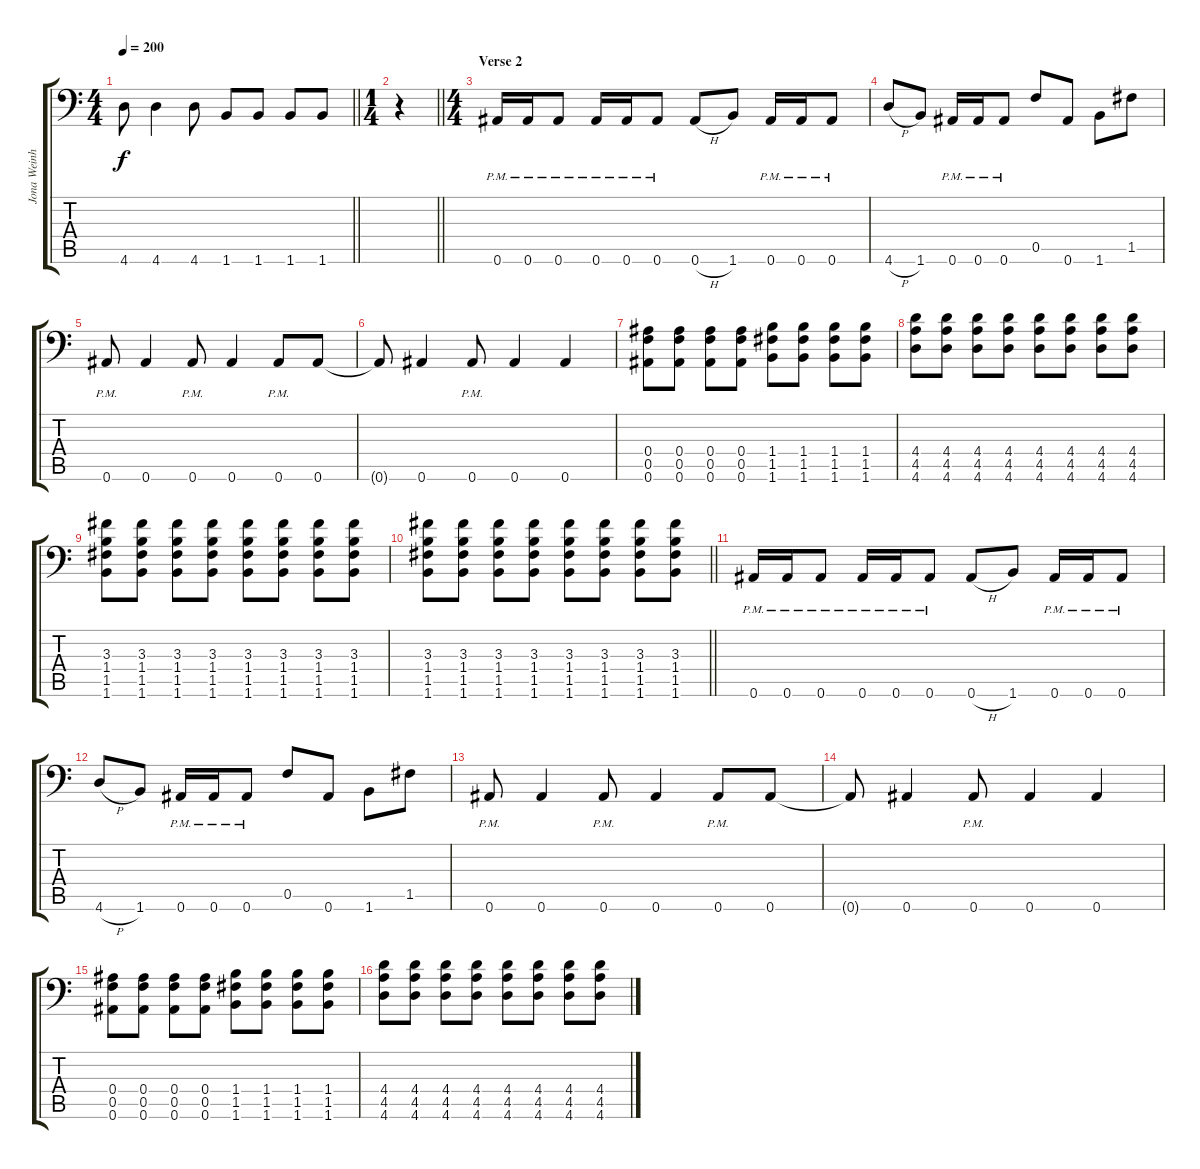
\track ("Jona Weinhofen" "Jona Weinh") {instrument distortionguitar}
\staff {score tabs}
\tuning (C4 G3 Eb3 Bb2 F2 Bb1) {hide}
\ts (4 4)
\tempo 200
\clef f4
\barLineRight lightlight
\ks c
4.6.8{dy f} 4.6.4 4.6.8 1.6.8 1.6.8 1.6.8 1.6.8 |
\ts (1 4)
\barLineRight lightlight
r.4 |
\ts (4 4)
\section ("" "Verse 2")
0.6{pm}.16 0.6{pm}.16 0.6{pm}.8 0.6{pm}.16 0.6{pm}.16 0.6{pm}.8 0.6{h}.8 1.6.8 0.6{pm}.16 0.6{pm}.16 0.6{pm}.8 |
4.6{h}.8 1.6.8 0.6{pm}.16 0.6{pm}.16 0.6{pm}.8 0.5.8 0.6.8 1.6.8 1.5.8 |
0.6{pm}.8 0.6.4 0.6{pm}.8 0.6.4 0.6{pm}.8 0.6.8 |
0.6{t}.8 0.6.4 0.6{pm}.8 0.6.4 0.6.4 |
(0.4 0.5 0.6).8 (0.4 0.5 0.6).8 (0.4 0.5 0.6).8 (0.4 0.5 0.6).8 (1.4 1.5 1.6).8 (1.4 1.5 1.6).8 (1.4 1.5 1.6).8 (1.4 1.5 1.6).8 |
(4.4 4.5 4.6).8 (4.4 4.5 4.6).8 (4.4 4.5 4.6).8 (4.4 4.5 4.6).8 (4.4 4.5 4.6).8 (4.4 4.5 4.6).8 (4.4 4.5 4.6).8 (4.4 4.5 4.6).8 |
(3.3 1.4 1.5 1.6).8 (3.3 1.4 1.5 1.6).8 (3.3 1.4 1.5 1.6).8 (3.3 1.4 1.5 1.6).8 (3.3 1.4 1.5 1.6).8 (3.3 1.4 1.5 1.6).8 (3.3 1.4 1.5 1.6).8 (3.3 1.4 1.5 1.6).8 |
\barLineRight lightlight
(3.3 1.4 1.5 1.6).8 (3.3 1.4 1.5 1.6).8 (3.3 1.4 1.5 1.6).8 (3.3 1.4 1.5 1.6).8 (3.3 1.4 1.5 1.6).8 (3.3 1.4 1.5 1.6).8 (3.3 1.4 1.5 1.6).8 (3.3 1.4 1.5 1.6).8 |
0.6{pm}.16 0.6{pm}.16 0.6{pm}.8 0.6{pm}.16 0.6{pm}.16 0.6{pm}.8 0.6{h}.8 1.6.8 0.6{pm}.16 0.6{pm}.16 0.6{pm}.8 |
4.6{h}.8 1.6.8 0.6{pm}.16 0.6{pm}.16 0.6{pm}.8 0.5.8 0.6.8 1.6.8 1.5.8 |
0.6{pm}.8 0.6.4 0.6{pm}.8 0.6.4 0.6{pm}.8 0.6.8 |
0.6{t}.8 0.6.4 0.6{pm}.8 0.6.4 0.6.4 |
(0.4 0.5 0.6).8 (0.4 0.5 0.6).8 (0.4 0.5 0.6).8 (0.4 0.5 0.6).8 (1.4 1.5 1.6).8 (1.4 1.5 1.6).8 (1.4 1.5 1.6).8 (1.4 1.5 1.6).8 |
(4.4 4.5 4.6).8 (4.4 4.5 4.6).8 (4.4 4.5 4.6).8 (4.4 4.5 4.6).8 (4.4 4.5 4.6).8 (4.4 4.5 4.6).8 (4.4 4.5 4.6).8 (4.4 4.5 4.6).8
